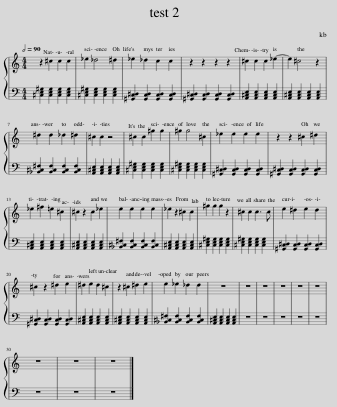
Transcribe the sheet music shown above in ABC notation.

X:1
%%score { 1 | 2 }
L:1/8
Q:1/2=90
M:4/4
I:linebreak $
K:C
V:1 treble
V:2 bass
V:1
 z2 ^c2 c2 c2 | _e2 _d4 ^d2 | _e2 _d2 c2 c2 | z2 z2 z2 z2 | ^c2 c2 c2 _e2- | %5
 e2 ^c4 z2 |$ ^d2 d2 _d2 ^d2 | ^c2 c2 z4 | ^c2 c2 ^g2 g2 | ^g2 g4 ^c2 | %10
 _e2 e2 e2 e2 | z2 z2 ^c2 ^d2 |$ _e2 ^f2 =e2 ^c2 | ^c2 z2 c2 _e2 | e2 e2 e2 e2 | %15
 _e2 z2 ^c2 c2 | ^g2 g2 g2 z2 | ^c2 c2 c3 c | e2 ^d2 e2 d2 |$ ^c2 z2 ^d2 e2 | %20
 ^d2 e2 d2 ^c2 | z2 ^c2 ^d2 e2 | e2 _e2 _d2 d2 | z8 | z8 | %25
 z8 | z8 | z8 | z8 |$ z8 | %30
 z8 | z8 |] %32
V:2
 [^C,E,^G,]2 [C,E,G,]2 [C,E,G,]2 [C,E,G,]2 | [^C,E,^G,]2 [C,E,G,]2 [C,E,G,]2 [C,E,G,]2 | [^G,,C,^D,]2 [G,,C,D,]2 [G,,C,D,]2 [G,,C,D,]2 | [^G,,C,^D,]2 [G,,C,D,]2 [G,,C,D,]2 [G,,C,D,]2 | [A,,^C,E,]2 [A,,C,E,]2 [A,,C,E,]2 [A,,C,E,]2 | %5
 [A,,^C,E,]2 [A,,C,E,]2 [A,,C,E,]2 [A,,C,E,]2 |$ [_B,,^C,^F,]2 [B,,C,F,]2 [B,,C,F,]2 [B,,C,F,]2 | [A,,^C,E,]2 [A,,C,E,]2 [A,,C,E,]2 [A,,C,E,]2 | [^C,E,^G,]2 [C,E,G,]2 [C,E,G,]2 [C,E,G,]2 | [^C,E,^G,]2 [C,E,G,]2 [C,E,G,]2 [C,E,G,]2 | %10
 [^G,,C,^D,]2 [G,,C,D,]2 [G,,C,D,]2 [G,,C,D,]2 | [^G,,C,^D,]2 [G,,C,D,]2 [G,,C,D,]2 [G,,C,D,]2 |$ [A,,^C,E,]2 [A,,C,E,]2 [A,,C,E,]2 [A,,C,E,]2 | [A,,^C,E,]2 [A,,C,E,]2 [A,,C,E,]2 [A,,C,E,]2 | [_B,,^C,^F,]2 [B,,C,F,]2 [B,,C,F,]2 [B,,C,F,]2 | %15
 [A,,^C,E,]2 [A,,C,E,]2 [A,,C,E,]2 [A,,C,E,]2 | [^C,E,^G,]2 [C,E,G,]2 [C,E,G,]2 [C,E,G,]2 | [^C,E,^G,]2 [C,E,G,]2 [C,E,G,]2 [C,E,G,]2 | [^G,,C,^D,]2 [G,,C,D,]2 [G,,C,D,]2 [G,,C,D,]2 |$ [^G,,C,^D,]2 [G,,C,D,]2 [G,,C,D,]2 [G,,C,D,]2 | %20
 [A,,^C,E,]2 [A,,C,E,]2 [A,,C,E,]2 [A,,C,E,]2 | [A,,^C,E,]2 [A,,C,E,]2 [A,,C,E,]2 [A,,C,E,]2 | [_B,,^C,^F,]2 [B,,C,F,]2 [B,,C,F,]2 [B,,C,F,]2 | [A,,^C,E,]2 [A,,C,E,]2 [A,,C,E,]2 [A,,C,E,]2 | z8 | %25
 z8 | z8 | z8 | z8 |$ z8 | %30
 z8 | z8 |] %32
